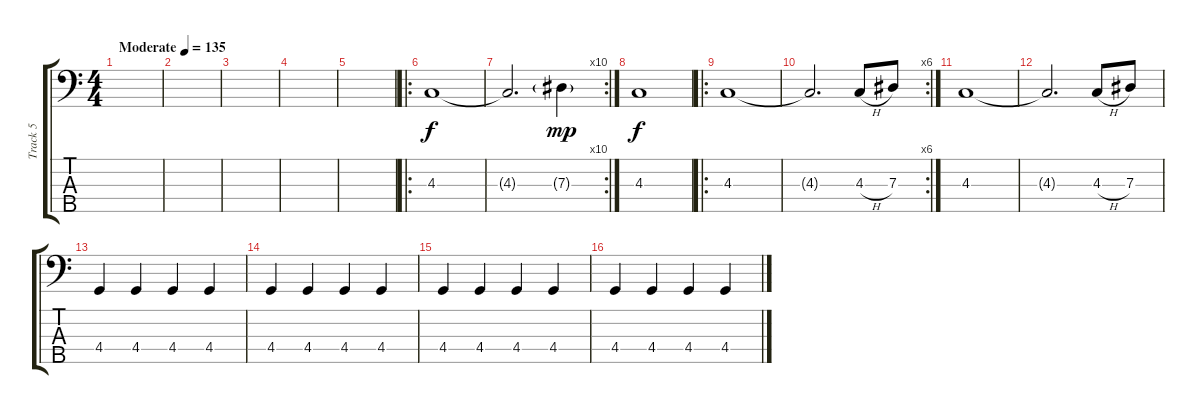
\track ("Track 5" "Track 5") {instrument electricbassfinger}
\staff {score tabs}
\tuning (Gb2 Db2 Ab1 Eb1 Ab0) {hide}
\ts (4 4)
\tempo (135 "Moderate")
\clef f4
\ks c
|
|
|
|
|
\ro
4.3.1 |
\rc 10
4.3{t}.2{d} 7.3{g}.4{dy mp} |
4.3.1{dy f} |
\ro
4.3.1 |
\rc 6
4.3{t}.2{d} 4.3{h}.8 7.3.8 |
4.3.1 |
4.3{t}.2{d} 4.3{h}.8 7.3.8 |
4.4.4 4.4.4 4.4.4 4.4.4 |
4.4.4 4.4.4 4.4.4 4.4.4 |
4.4.4 4.4.4 4.4.4 4.4.4 |
4.4.4 4.4.4 4.4.4 4.4.4
